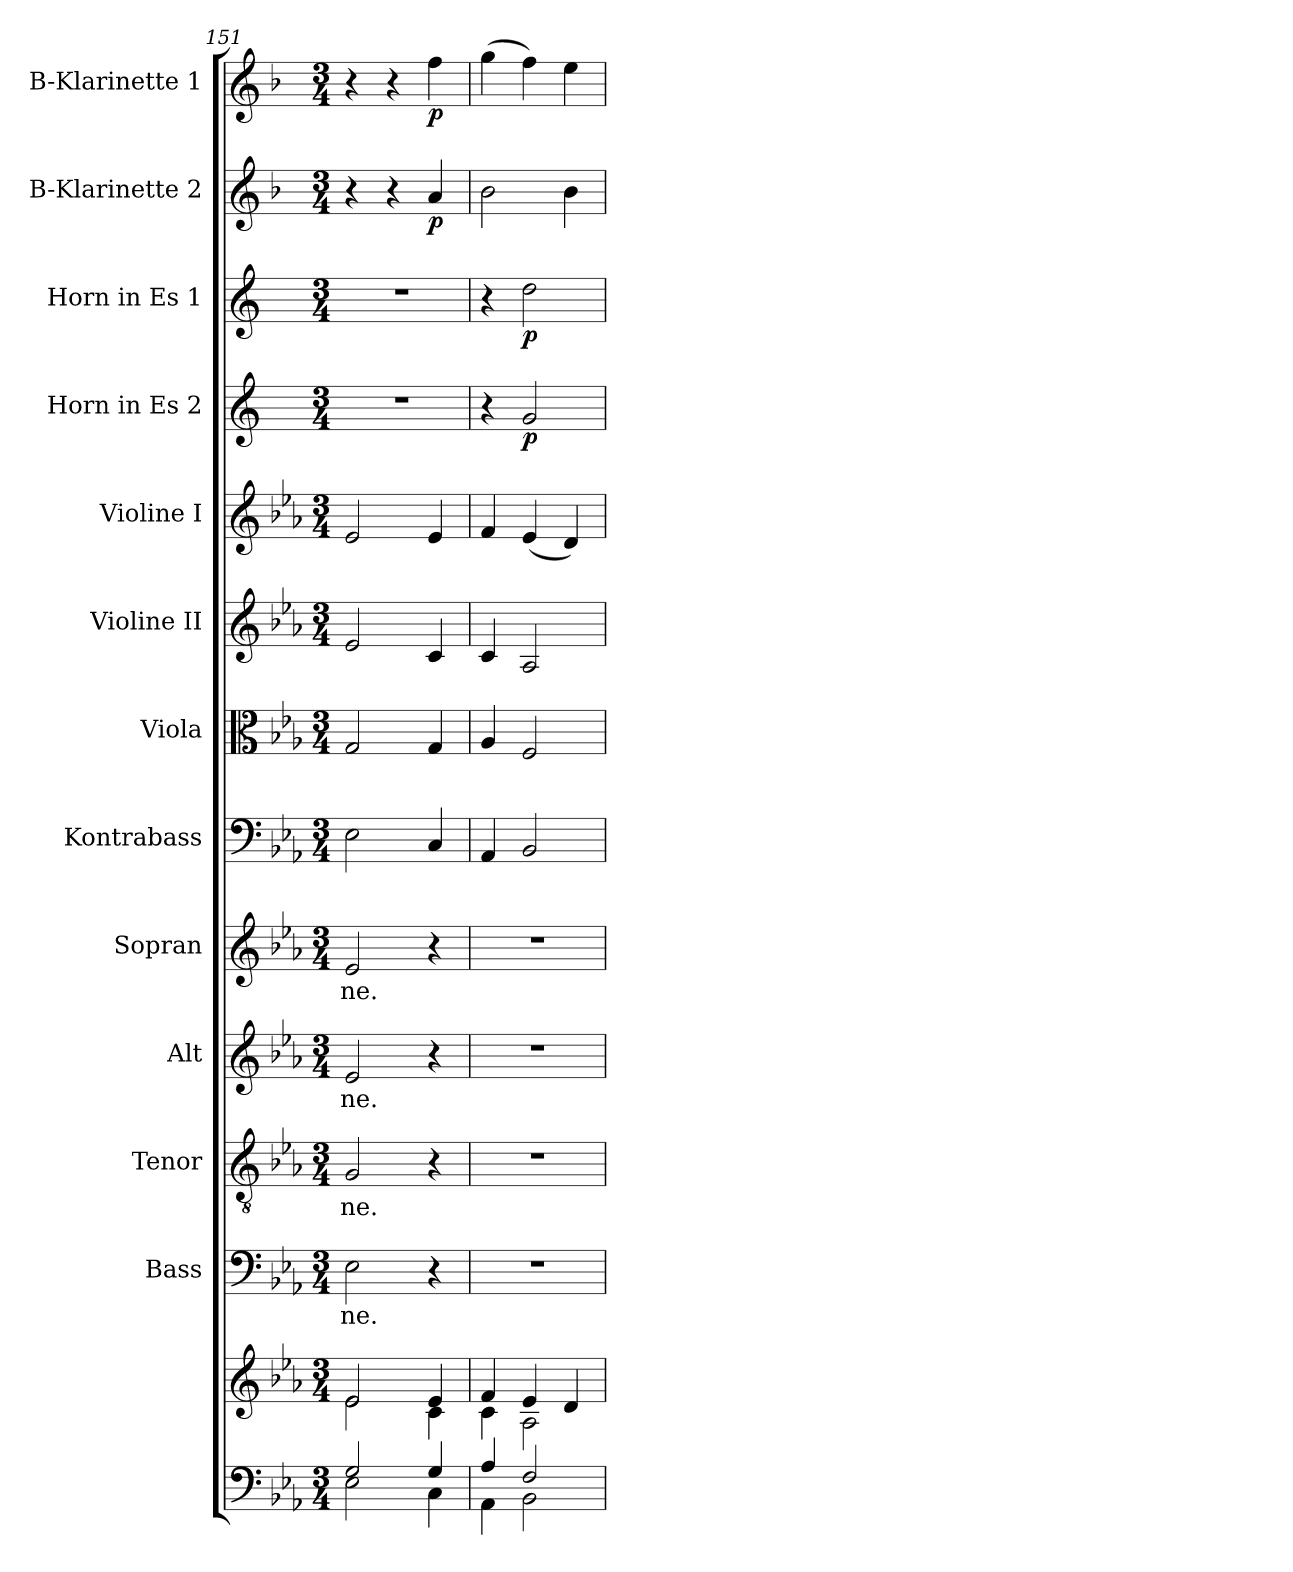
**kern	**kern	**kern	**text	**kern	**text	**kern	**text	**kern	**text	**kern	**kern	**kern	**kern	**kern	**dynam	**kern	**dynam	**kern	**dynam	**kern	**dynam
*part13	*part13	*part12	*part12	*part11	*part11	*part10	*part10	*part9	*part9	*part8	*part7	*part6	*part5	*part4	*part4	*part3	*part3	*part2	*part2	*part1	*part1
*staff14	*staff13	*staff12	*staff12	*staff11	*staff11	*staff10	*staff10	*staff9	*staff9	*staff8	*staff7	*staff6	*staff5	*staff4	*staff4	*staff3	*staff3	*staff2	*staff2	*staff1	*staff1
*	*	*I"Bass	*	*I"Tenor	*	*I"Alt	*	*I"Sopran	*	*I"Kontrabass	*I"Viola	*I"Violine II	*I"Violine I	*I"Horn in Es 2	*	*I"Horn in Es 1	*	*I"B-Klarinette 2	*	*I"B-Klarinette 1	*
*	*	*I'B.	*	*I'T.	*	*I'A.	*	*I'S.	*	*I'Kb.	*I'Vla.	*I'Vl. II	*I'Vl. I	*	*	*	*	*I'B Kl. 2	*	*I'B Kl. 1	*
*clefF4	*clefG2	*clefF4	*	*clefGv2	*	*clefG2	*	*clefG2	*	*clefF4	*clefC3	*clefG2	*clefG2	*clefG2	*	*clefG2	*	*clefG2	*	*clefG2	*
*	*	*	*	*	*	*	*	*	*	*ITrd7c12	*	*	*	*ITrd5c9	*	*ITrd5c9	*	*ITrd1c2	*	*ITrd1c2	*
*k[b-e-a-]	*k[b-e-a-]	*k[b-e-a-]	*	*k[b-e-a-]	*	*k[b-e-a-]	*	*k[b-e-a-]	*	*k[b-e-a-]	*k[b-e-a-]	*k[b-e-a-]	*k[b-e-a-]	*k[b-e-a-]	*	*k[b-e-a-]	*	*k[b-e-a-]	*	*k[b-e-a-]	*
*E-:	*E-:	*E-:	*	*E-:	*	*E-:	*	*E-:	*	*E-:	*E-:	*E-:	*E-:	*E-:	*	*E-:	*	*E-:	*	*E-:	*
*M3/4	*M3/4	*M3/4	*	*M3/4	*	*M3/4	*	*M3/4	*	*M3/4	*M3/4	*M3/4	*M3/4	*M3/4	*	*M3/4	*	*M3/4	*	*M3/4	*
=151	=151	=151	=151	=151	=151	=151	=151	=151	=151	=151	=151	=151	=151	=151	=151	=151	=151	=151	=151	=151	=151
*^	*^	*	*	*	*	*	*	*	*	*	*	*	*	*	*	*	*	*	*	*	*
!	!	!	!	!	!LO:LY:b	!	!LO:LY:b	!	!LO:LY:b	!	!LO:LY:b	!	!	!	!	!	!	!	!	!	!	!	!
2G/	2E-\	2e-/	2e-\	2E-\	-ne.	2G/	-ne.	2e-/	-ne.	2e-/	-ne.	2EE-\	2G/	2e-/	2e-/	2.r	.	2.r	.	4r	.	4r	.
.	.	.	.	.	.	.	.	.	.	.	.	.	.	.	.	.	.	.	.	4r	.	4r	.
!	!	!	!	!	!	!	!	!	!	!	!	!	!	!	!	!	!	!	!	!	!LO:DY:b	!	!LO:DY:b
4G/	4C\	4e-/	4c\	4r	.	4r	.	4r	.	4r	.	4CC/	4G/	4c/	4e-/	.	.	.	.	4g/	p	4ee-\	p
=152	=152	=152	=152	=152	=152	=152	=152	=152	=152	=152	=152	=152	=152	=152	=152	=152	=152	=152	=152	=152	=152	=152	=152
4A-/	4AA-\	4f/	4c\	2.r	.	2.r	.	2.r	.	2.r	.	4AAA-/	4A-/	4c/	4f/	4r	.	4r	.	2a-\	.	(>4ff\	.
!	!	!	!	!	!	!	!	!	!	!	!	!	!	!	!	!	!LO:DY:b	!	!LO:DY:b	!	!	!	!
2F/	2BB-\	4e-/	2A-\	.	.	.	.	.	.	.	.	2BBB-/	2F/	2A-/	(<4e-/	2B-/	p	2f\	p	.	.	4ee-\)	.
.	.	4d/	.	.	.	.	.	.	.	.	.	.	.	.	4d/)	.	.	.	.	4a-\	.	4dd\	.
*v	*v	*	*	*	*	*	*	*	*	*	*	*	*	*	*	*	*	*	*	*	*	*	*
*	*v	*v	*	*	*	*	*	*	*	*	*	*	*	*	*	*	*	*	*	*	*	*
=	=	=	=	=	=	=	=	=	=	=	=	=	=	=	=	=	=	=	=	=	=
*-	*-	*-	*-	*-	*-	*-	*-	*-	*-	*-	*-	*-	*-	*-	*-	*-	*-	*-	*-	*-	*-
